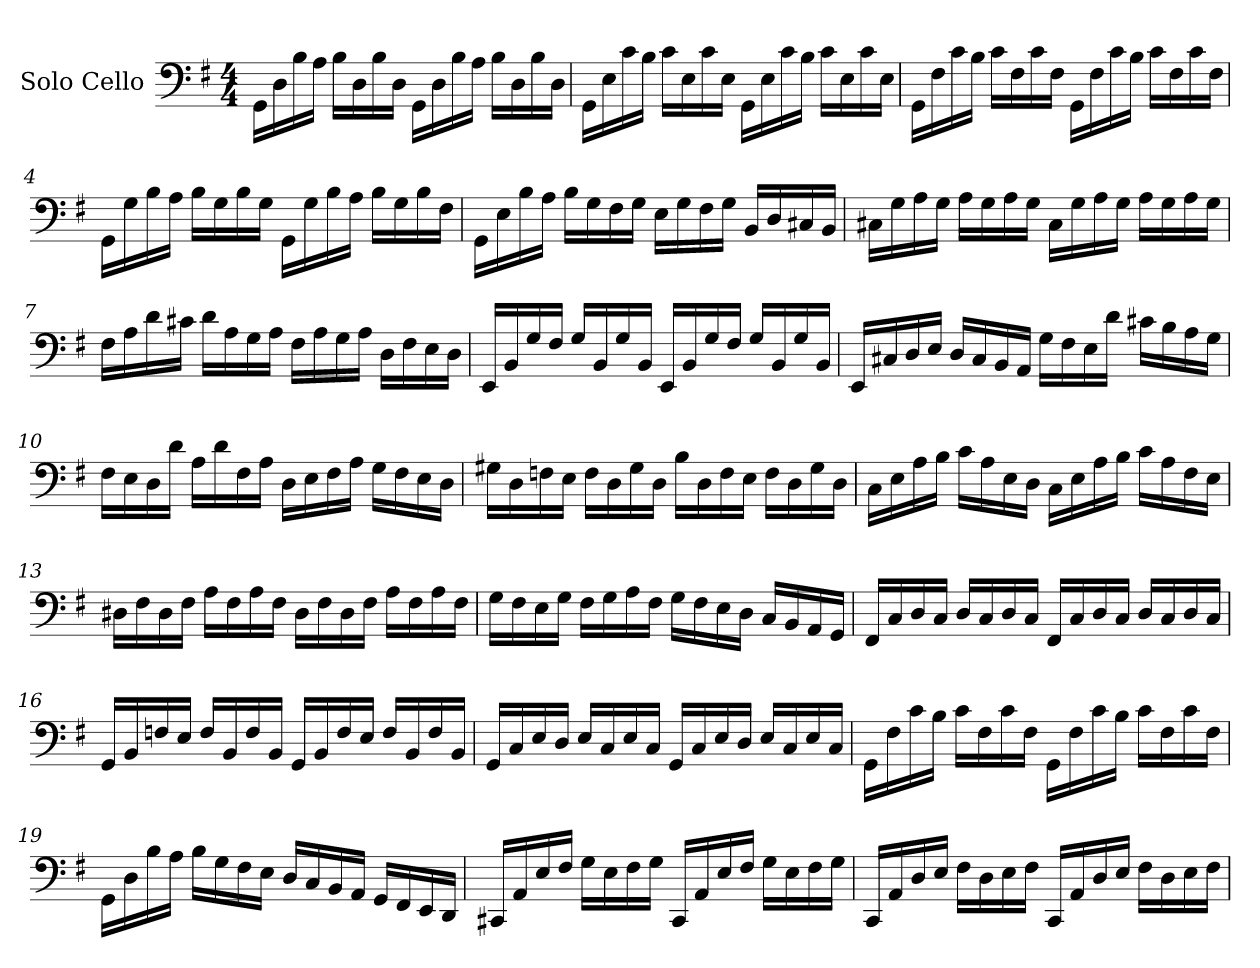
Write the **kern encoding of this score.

**kern
*part1
*staff1
*I"Solo Cello
*clefF4
*k[f#]
*G:
*M4/4
=1
16GG\LL
16D\
16B\
16A\JJ
16B\LL
16D\
16B\
16D\JJ
16GG\LL
16D\
16B\
16A\JJ
16B\LL
16D\
16B\
16D\JJ
=2
16GG\LL
16E\
16c\
16B\JJ
16c\LL
16E\
16c\
16E\JJ
16GG\LL
16E\
16c\
16B\JJ
16c\LL
16E\
16c\
16E\JJ
!!LO:LB:g=z
=3
16GG\LL
16F#\
16c\
16B\JJ
16c\LL
16F#\
16c\
16F#\JJ
16GG\LL
16F#\
16c\
16B\JJ
16c\LL
16F#\
16c\
16F#\JJ
=4
16GG\LL
16G\
16B\
16A\JJ
16B\LL
16G\
16B\
16G\JJ
16GG\LL
16G\
16B\
16A\JJ
16B\LL
16G\
16B\
16F#\JJ
!!LO:LB:g=z
=5
16GG\LL
16E\
16B\
16A\JJ
16B\LL
16G\
16F#\
16G\JJ
16E\LL
16G\
16F#\
16G\JJ
16BB/LL
16D/
16C#X/
16BB/JJ
=6
16C#X\LL
16G\
16A\
16G\JJ
16A\LL
16G\
16A\
16G\JJ
16C#\LL
16G\
16A\
16G\JJ
16A\LL
16G\
16A\
16G\JJ
!!LO:LB:g=z
=7
16F#\LL
16A\
16d\
16c#X\JJ
16d\LL
16A\
16G\
16A\JJ
16F#\LL
16A\
16G\
16A\JJ
16D\LL
16F#\
16E\
16D\JJ
=8
16EE/LL
16BB/
16G/
16F#/JJ
16G/LL
16BB/
16G/
16BB/JJ
16EE/LL
16BB/
16G/
16F#/JJ
16G/LL
16BB/
16G/
16BB/JJ
!!LO:LB:g=z
=9
16EE/LL
16C#X/
16D/
16E/JJ
16D/LL
16C#/
16BB/
16AA/JJ
16G\LL
16F#\
16E\
16d\JJ
16c#X\LL
16B\
16A\
16G\JJ
=10
16F#\LL
16E\
16D\
16d\JJ
16A\LL
16d\
16F#\
16A\JJ
16D\LL
16E\
16F#\
16A\JJ
16G\LL
16F#\
16E\
16D\JJ
!!LO:LB:g=z
=11
16G#X\LL
16D\
16Fn\
16E\JJ
16F\LL
16D\
16G#\
16D\JJ
16B\LL
16D\
16F\
16E\JJ
16F\LL
16D\
16G#\
16D\JJ
=12
16C\LL
16E\
16A\
16B\JJ
16c\LL
16A\
16E\
16D\JJ
16C\LL
16E\
16A\
16B\JJ
16c\LL
16A\
16F#\
16E\JJ
!!LO:LB:g=z
=13
16D#X\LL
16F#\
16D#\
16F#\JJ
16A\LL
16F#\
16A\
16F#\JJ
16D#\LL
16F#\
16D#\
16F#\JJ
16A\LL
16F#\
16A\
16F#\JJ
=14
16G\LL
16F#\
16E\
16G\JJ
16F#\LL
16G\
16A\
16F#\JJ
16G\LL
16F#\
16E\
16D\JJ
16C/LL
16BB/
16AA/
16GG/JJ
!!LO:LB:g=z
=15
16FF#/LL
16C/
16D/
16C/JJ
16D/LL
16C/
16D/
16C/JJ
16FF#/LL
16C/
16D/
16C/JJ
16D/LL
16C/
16D/
16C/JJ
=16
16GG/LL
16BB/
16Fn/
16E/JJ
16F/LL
16BB/
16F/
16BB/JJ
16GG/LL
16BB/
16F/
16E/JJ
16F/LL
16BB/
16F/
16BB/JJ
!!LO:LB:g=z
=17
16GG/LL
16C/
16E/
16D/JJ
16E/LL
16C/
16E/
16C/JJ
16GG/LL
16C/
16E/
16D/JJ
16E/LL
16C/
16E/
16C/JJ
=18
16GG\LL
16F#\
16c\
16B\JJ
16c\LL
16F#\
16c\
16F#\JJ
16GG\LL
16F#\
16c\
16B\JJ
16c\LL
16F#\
16c\
16F#\JJ
!!LO:LB:g=z
=19
16GG\LL
16D\
16B\
16A\JJ
16B\LL
16G\
16F#\
16E\JJ
16D/LL
16C/
16BB/
16AA/JJ
16GG/LL
16FF#/
16EE/
16DD/JJ
=20
16CC#X/LL
16AA/
16E/
16F#/JJ
16G\LL
16E\
16F#\
16G\JJ
16CC#/LL
16AA/
16E/
16F#/JJ
16G\LL
16E\
16F#\
16G\JJ
!!LO:PB:g=z
=21
16CC/LL
16AA/
16D/
16E/JJ
16F#\LL
16D\
16E\
16F#\JJ
16CC/LL
16AA/
16D/
16E/JJ
16F#\LL
16D\
16E\
16F#\JJ
=
*-
